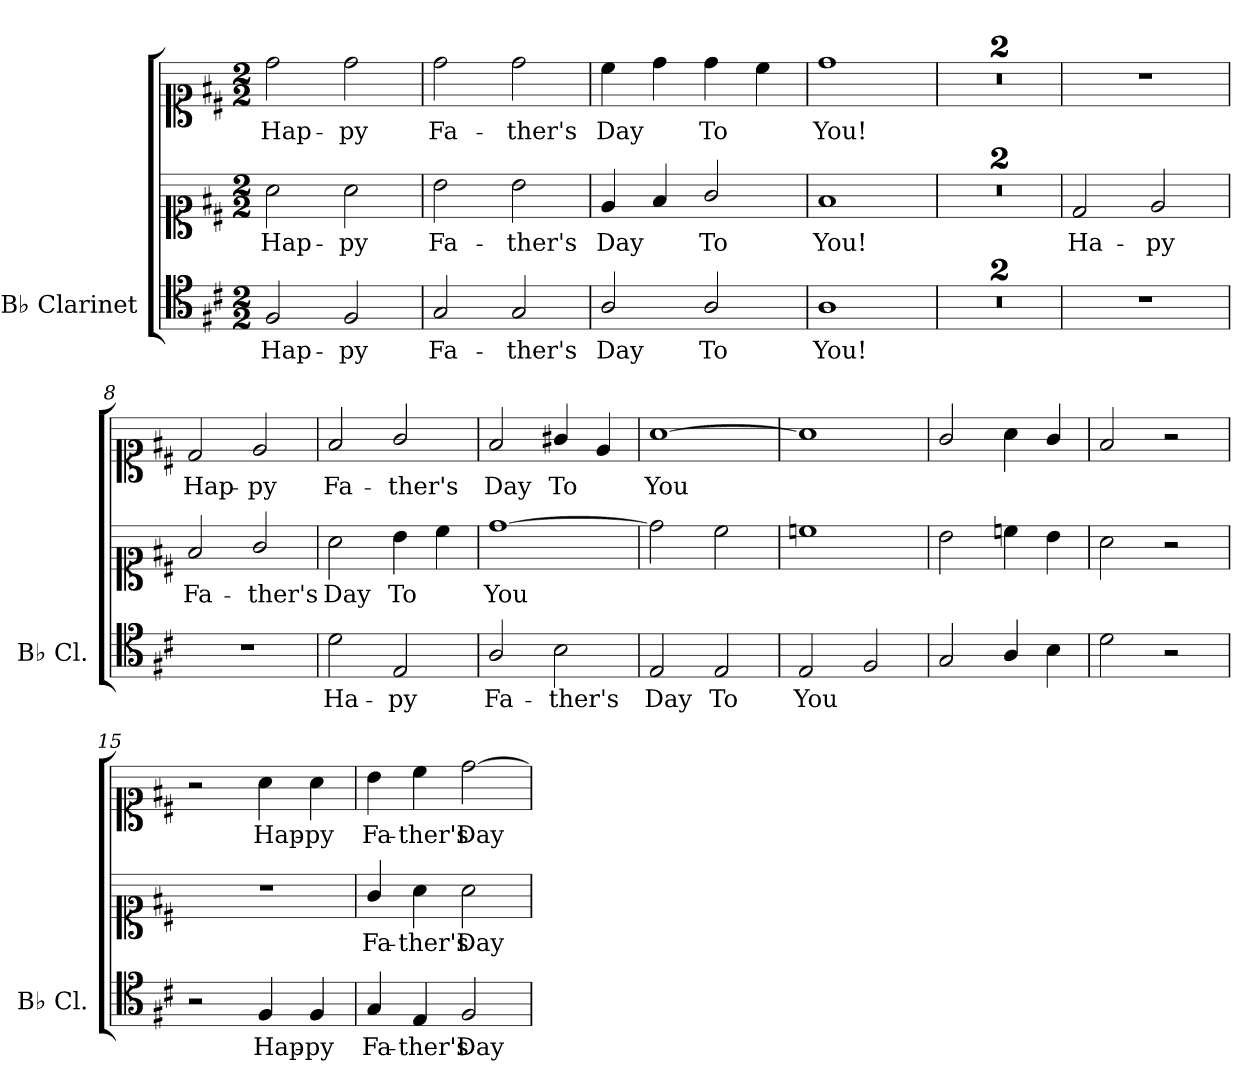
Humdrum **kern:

**kern	**text	**kern	**text	**kern	**text
*part1	*part1	*part1	*part1	*part1	*part1
*staff3	*staff3	*staff2	*staff2	*staff1	*staff1
*I"B♭ Clarinet	*	*	*	*	*
*I'B♭ Cl.	*	*	*	*	*
*clefC4	*	*clefC1	*	*clefC1	*
*ITrd1c2	*	*ITrd1c2	*	*ITrd1c2	*
*k[]	*	*k[]	*	*k[]	*
*M2/2	*	*M2/2	*	*M2/2	*
=1	=1	=1	=1	=1	=1
!	!LO:LY:b	!	!LO:LY:b	!	!LO:LY:b
2E/	Hap-	2g\	Hap-	2cc\	Hap-
!	!LO:LY:b	!	!LO:LY:b	!	!LO:LY:b
2E/	-py	2g\	-py	2cc\	-py
=2	=2	=2	=2	=2	=2
!	!LO:LY:b	!	!LO:LY:b	!	!LO:LY:b
2F/	Fa-	2a\	Fa-	2cc\	Fa-
!	!LO:LY:b	!	!LO:LY:b	!	!LO:LY:b
2F/	-ther's	2a\	-ther's	2cc\	-ther's
=3	=3	=3	=3	=3	=3
!	!LO:LY:b	!	!LO:LY:b	!	!LO:LY:b
2G/	Day	4d/	Day	4b\	Day
.	.	4e/	.	4cc\	.
!	!LO:LY:b	!	!LO:LY:b	!	!LO:LY:b
2G/	To	2f/	To	4cc\	To
.	.	.	.	4b\	.
=4	=4	=4	=4	=4	=4
!	!LO:LY:b	!	!LO:LY:b	!	!LO:LY:b
1G	You!	1e	You!	1cc	You!
=5	=5	=5	=5	=5	=5
1r	.	1r	.	1r	.
=6	=6	=6	=6	=6	=6
1r	.	1r	.	1r	.
=7	=7	=7	=7	=7	=7
!	!	!	!LO:LY:b	!	!
1r	.	2c/	Ha-	1r	.
!	!	!	!LO:LY:b	!	!
.	.	2d/	-py	.	.
=8	=8	=8	=8	=8	=8
!	!	!	!LO:LY:b	!	!LO:LY:b
1r	.	2e/	Fa-	2c/	Hap-
!	!	!	!LO:LY:b	!	!LO:LY:b
.	.	2f/	-ther's	2d/	-py
=9	=9	=9	=9	=9	=9
!	!LO:LY:b	!	!LO:LY:b	!	!LO:LY:b
2c\	Ha-	2g\	Day	2e/	Fa-
!	!LO:LY:b	!	!LO:LY:b	!	!LO:LY:b
2D/	-py	4a\	To	2f/	-ther's
.	.	4b\	.	.	.
=10	=10	=10	=10	=10	=10
!	!LO:LY:b	!	!LO:LY:b	!	!LO:LY:b
2G/	Fa-	[1cc	You	2e/	Day
!	!LO:LY:b	!	!	!	!LO:LY:b
2A\	-ther's	.	.	4f#X/	To
.	.	.	.	4d/	.
=11	=11	=11	=11	=11	=11
!	!LO:LY:b	!	!	!	!LO:LY:b
2D/	Day	2cc\]	.	[1g	You
!	!LO:LY:b	!	!	!	!
2D/	To	2b\	.	.	.
=12	=12	=12	=12	=12	=12
!	!LO:LY:b	!	!	!	!
2D/	You	1b-X	.	1g]	.
2E/	.	.	.	.	.
=13	=13	=13	=13	=13	=13
2F/	.	2a\	.	2f/	.
4G/	.	4b-X\	.	4g\	.
4A\	.	4a\	.	4f/	.
=14	=14	=14	=14	=14	=14
2c\	.	2g\	.	2e/	.
2r	.	2r	.	2r	.
=15	=15	=15	=15	=15	=15
2r	.	1r	.	2r	.
!	!LO:LY:b	!	!	!	!LO:LY:b
4E/	Hap-	.	.	4g\	Hap-
!	!LO:LY:b	!	!	!	!LO:LY:b
4E/	-py	.	.	4g\	-py
=16	=16	=16	=16	=16	=16
!	!LO:LY:b	!	!LO:LY:b	!	!LO:LY:b
4F/	Fa-	4f/	Fa-	4a\	Fa-
!	!LO:LY:b	!	!LO:LY:b	!	!LO:LY:b
4D/	-ther's	4g\	-ther's	4b\	-ther's
!	!LO:LY:b	!	!LO:LY:b	!	!LO:LY:b
2E/	Day	2g\	Day	[2cc\	Day
=	=	=	=	=	=
*-	*-	*-	*-	*-	*-
